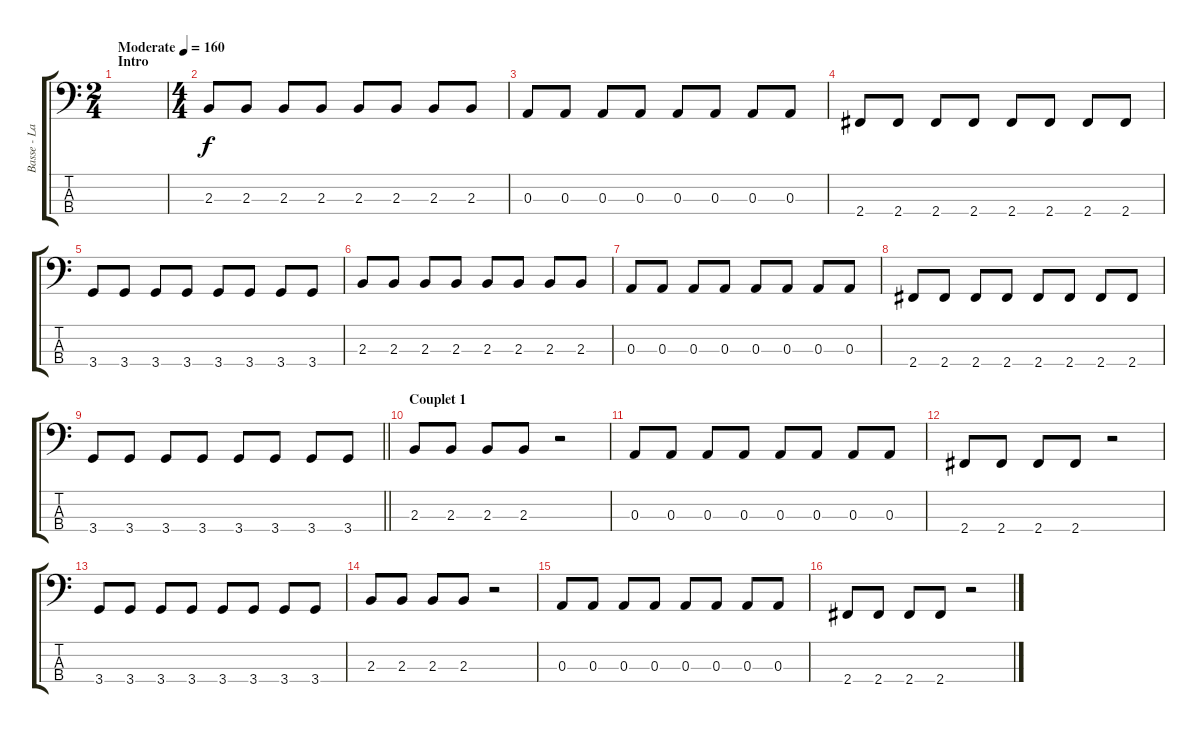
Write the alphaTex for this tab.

\track ("Basse - Lasse" "Basse - La") {instrument electricbassfinger}
\staff {score tabs}
\tuning (G2 D2 A1 E1) {hide}
\ts (2 4)
\section ("" "Intro")
\tempo (160 "Moderate")
\clef f4
\ks c
|
\ts (4 4)
2.3.8 2.3.8 2.3.8 2.3.8 2.3.8 2.3.8 2.3.8 2.3.8 |
0.3.8 0.3.8 0.3.8 0.3.8 0.3.8 0.3.8 0.3.8 0.3.8 |
2.4.8 2.4.8 2.4.8 2.4.8 2.4.8 2.4.8 2.4.8 2.4.8 |
3.4.8 3.4.8 3.4.8 3.4.8 3.4.8 3.4.8 3.4.8 3.4.8 |
2.3.8 2.3.8 2.3.8 2.3.8 2.3.8 2.3.8 2.3.8 2.3.8 |
0.3.8 0.3.8 0.3.8 0.3.8 0.3.8 0.3.8 0.3.8 0.3.8 |
2.4.8 2.4.8 2.4.8 2.4.8 2.4.8 2.4.8 2.4.8 2.4.8 |
\barLineRight lightlight
3.4.8 3.4.8 3.4.8 3.4.8 3.4.8 3.4.8 3.4.8 3.4.8 |
\section ("" "Couplet 1")
2.3.8 2.3.8 2.3.8 2.3.8 r.2 |
0.3.8 0.3.8 0.3.8 0.3.8 0.3.8 0.3.8 0.3.8 0.3.8 |
2.4.8 2.4.8 2.4.8 2.4.8 r.2 |
3.4.8 3.4.8 3.4.8 3.4.8 3.4.8 3.4.8 3.4.8 3.4.8 |
2.3.8 2.3.8 2.3.8 2.3.8 r.2 |
0.3.8 0.3.8 0.3.8 0.3.8 0.3.8 0.3.8 0.3.8 0.3.8 |
2.4.8 2.4.8 2.4.8 2.4.8 r.2
